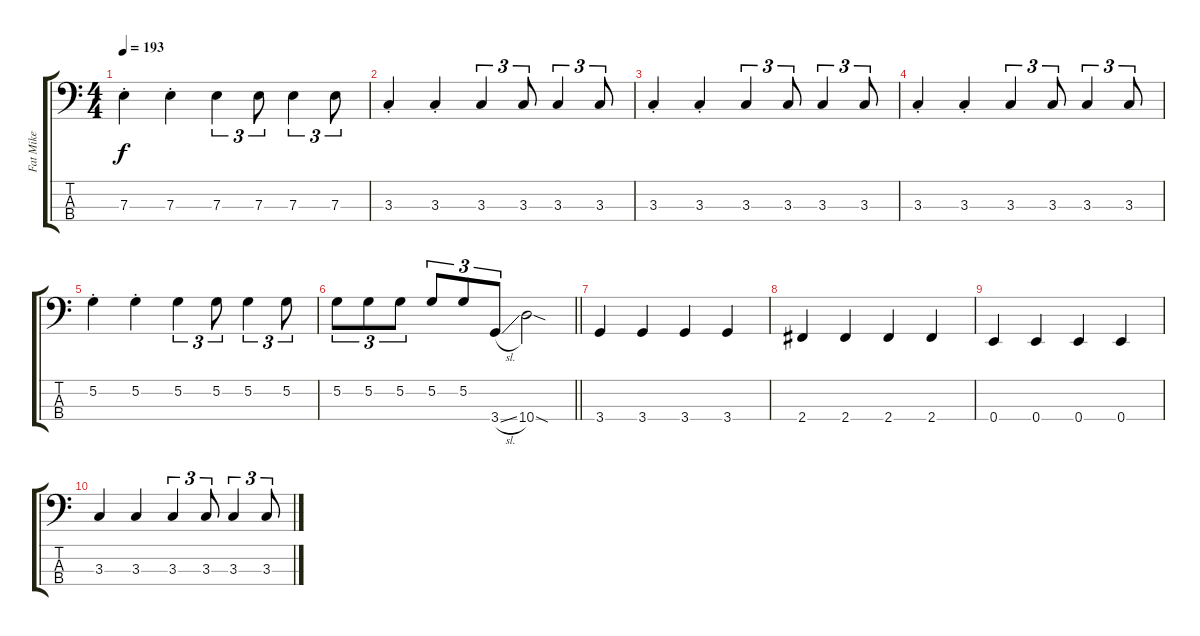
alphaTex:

\track ("Fat Mike" "Fat Mike") {instrument electricbasspick}
\staff {score tabs}
\tuning (G2 D2 A1 E1) {hide}
\ts (4 4)
\tempo 193
\clef f4
\ks c
7.3{st}.4{dy f} 7.3{st}.4 7.3.4{tu (3 2)} 7.3.8{tu (3 2)} 7.3.4{tu (3 2)} 7.3.8{tu (3 2)} |
3.3{st}.4 3.3{st}.4 3.3.4{tu (3 2)} 3.3.8{tu (3 2)} 3.3.4{tu (3 2)} 3.3.8{tu (3 2)} |
3.3{st}.4 3.3{st}.4 3.3.4{tu (3 2)} 3.3.8{tu (3 2)} 3.3.4{tu (3 2)} 3.3.8{tu (3 2)} |
3.3{st}.4 3.3{st}.4 3.3.4{tu (3 2)} 3.3.8{tu (3 2)} 3.3.4{tu (3 2)} 3.3.8{tu (3 2)} |
5.2{st}.4 5.2{st}.4 5.2.4{tu (3 2)} 5.2.8{tu (3 2)} 5.2.4{tu (3 2)} 5.2.8{tu (3 2)} |
\barLineRight lightlight
5.2.8{tu (3 2)} 5.2.8{tu (3 2)} 5.2.8{tu (3 2)} 5.2.8{tu (3 2)} 5.2.8{tu (3 2)} 3.4{sl}.8{tu (3 2)} 10.4{sod}.2 |
\section ("" "")
3.4.4 3.4.4 3.4.4 3.4.4 |
2.4.4 2.4.4 2.4.4 2.4.4 |
0.4.4 0.4.4 0.4.4 0.4.4 |
3.3.4 3.3.4 3.3.4{tu (3 2)} 3.3.8{tu (3 2)} 3.3.4{tu (3 2)} 3.3.8{tu (3 2)}
